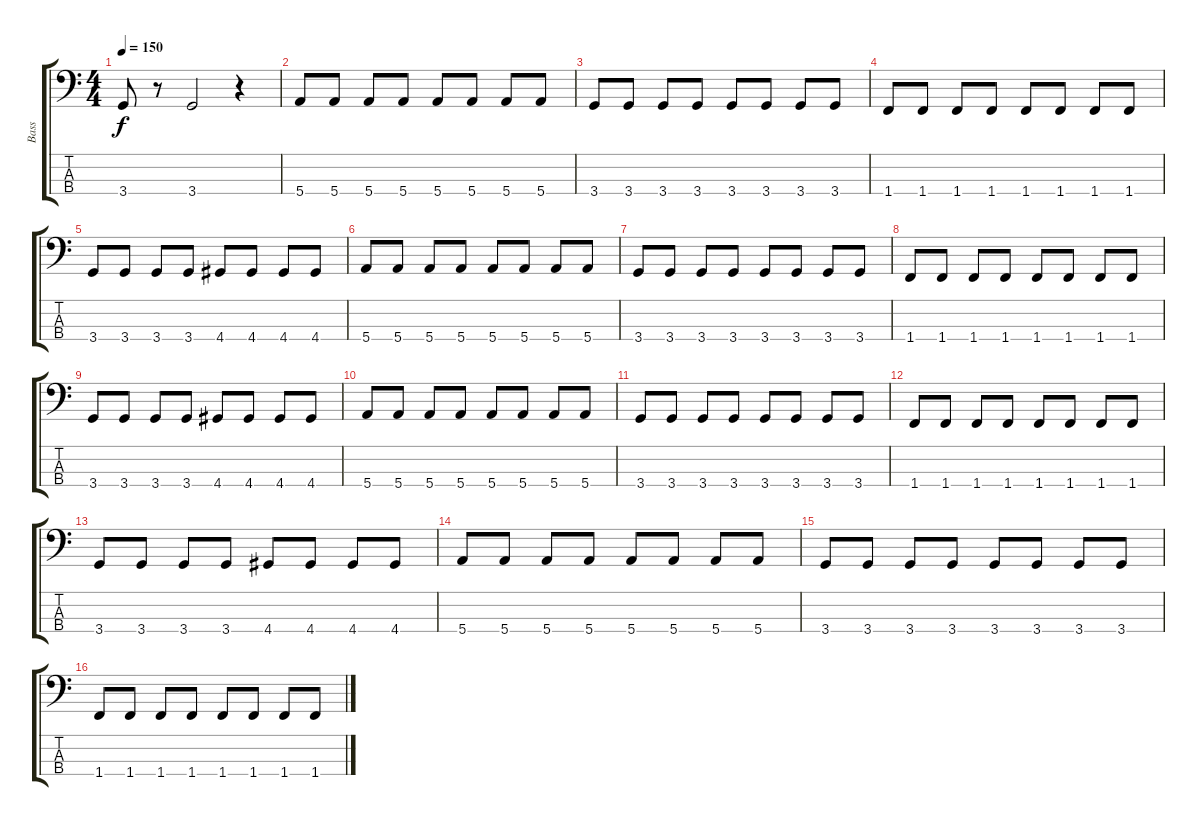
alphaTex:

\track ("Bass" "Bass") {instrument electricbassfinger}
\staff {score tabs}
\tuning (G2 D2 A1 E1) {hide}
\ts (4 4)
\tempo 150
\clef f4
\ks c
3.4.8{dy f} r.8 3.4.2 r.4 |
5.4.8 5.4.8 5.4.8 5.4.8 5.4.8 5.4.8 5.4.8 5.4.8 |
3.4.8 3.4.8 3.4.8 3.4.8 3.4.8 3.4.8 3.4.8 3.4.8 |
1.4.8 1.4.8 1.4.8 1.4.8 1.4.8 1.4.8 1.4.8 1.4.8 |
3.4.8 3.4.8 3.4.8 3.4.8 4.4.8 4.4.8 4.4.8 4.4.8 |
5.4.8 5.4.8 5.4.8 5.4.8 5.4.8 5.4.8 5.4.8 5.4.8 |
3.4.8 3.4.8 3.4.8 3.4.8 3.4.8 3.4.8 3.4.8 3.4.8 |
1.4.8 1.4.8 1.4.8 1.4.8 1.4.8 1.4.8 1.4.8 1.4.8 |
3.4.8 3.4.8 3.4.8 3.4.8 4.4.8 4.4.8 4.4.8 4.4.8 |
5.4.8 5.4.8 5.4.8 5.4.8 5.4.8 5.4.8 5.4.8 5.4.8 |
3.4.8 3.4.8 3.4.8 3.4.8 3.4.8 3.4.8 3.4.8 3.4.8 |
1.4.8 1.4.8 1.4.8 1.4.8 1.4.8 1.4.8 1.4.8 1.4.8 |
3.4.8 3.4.8 3.4.8 3.4.8 4.4.8 4.4.8 4.4.8 4.4.8 |
5.4.8 5.4.8 5.4.8 5.4.8 5.4.8 5.4.8 5.4.8 5.4.8 |
3.4.8 3.4.8 3.4.8 3.4.8 3.4.8 3.4.8 3.4.8 3.4.8 |
1.4.8 1.4.8 1.4.8 1.4.8 1.4.8 1.4.8 1.4.8 1.4.8
